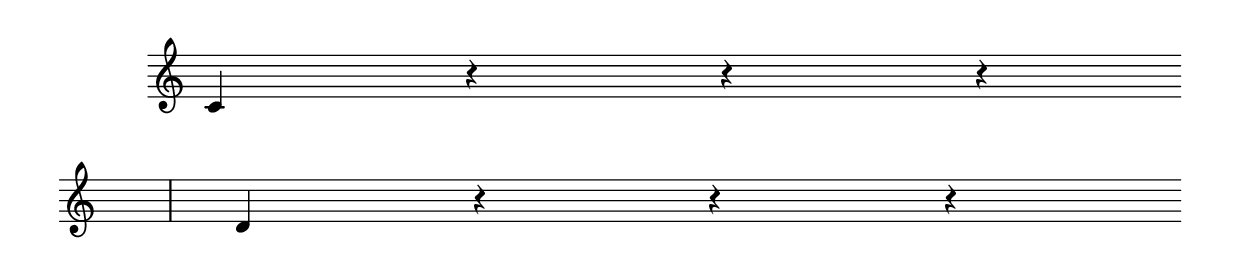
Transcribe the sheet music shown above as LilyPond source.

#(ly:set-option 'midi-extension "mid")
\version "2.12.3"
\include "english.ly"
\header{


}
%{
| S - - -

| R - - -

%}
melody = {
\once \override Staff.TimeSignature #'stencil = ##f
\clef treble
\key c \major
\autoBeamOn
\cadenzaOn


 \bar "|"  c'4 r4 r4 r4\break
\grace s64 \bar "|"  d'4 r4 r4 r4
}


text = \lyricmode {
  
}

\score{

<<
\new Voice = "one" {
\melody
}
\new Lyrics \lyricsto "one" \text
>>
\layout {
\context {
\Score
\remove "Bar_number_engraver"
}
}
\midi {
\context {
\Score
tempoWholesPerMinute = #(ly:make-moment 200 4)
}
}
}